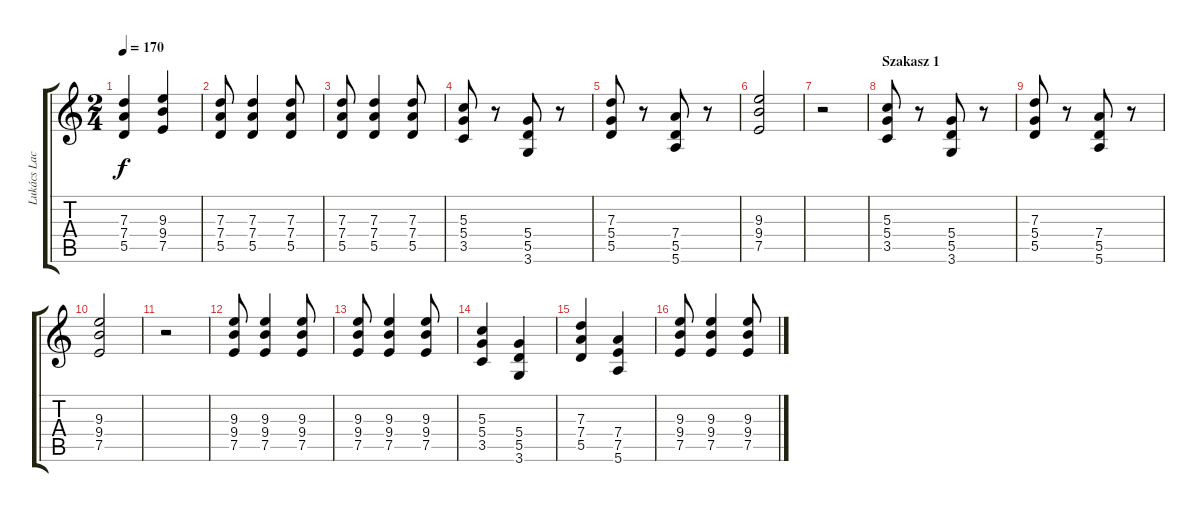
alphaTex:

\track ("Lukács Laci (gitár)" "Lukács Lac") {instrument overdrivenguitar}
\staff {score tabs}
\tuning (E4 B3 G3 D3 A2 E2) {hide}
\ts (2 4)
\tempo 170
\clef g2
\ks c
(7.3 7.4 5.5).4{dy f} (9.3 9.4 7.5).4 |
(7.3 7.4 5.5).8 (7.3 7.4 5.5).4 (7.3 7.4 5.5).8 |
(7.3 7.4 5.5).8 (7.3 7.4 5.5).4 (7.3 7.4 5.5).8 |
(5.3 5.4 3.5).8 r.8 (5.4 5.5 3.6).8 r.8 |
(7.3 5.4 5.5).8 r.8 (7.4 5.5 5.6).8 r.8 |
(9.3 9.4 7.5).2 |
r.2 |
\section ("" "Szakasz 1")
(5.3 5.4 3.5).8 r.8 (5.4 5.5 3.6).8 r.8 |
(7.3 5.4 5.5).8 r.8 (7.4 5.5 5.6).8 r.8 |
(9.3 9.4 7.5).2 |
r.2 |
(9.3 9.4 7.5).8 (9.3 9.4 7.5).4 (9.3 9.4 7.5).8 |
(9.3 9.4 7.5).8 (9.3 9.4 7.5).4 (9.3 9.4 7.5).8 |
(5.3 5.4 3.5).4 (5.4 5.5 3.6).4 |
(7.3 7.4 5.5).4 (7.4 7.5 5.6).4 |
(9.3 9.4 7.5).8 (9.3 9.4 7.5).4 (9.3 9.4 7.5).8
